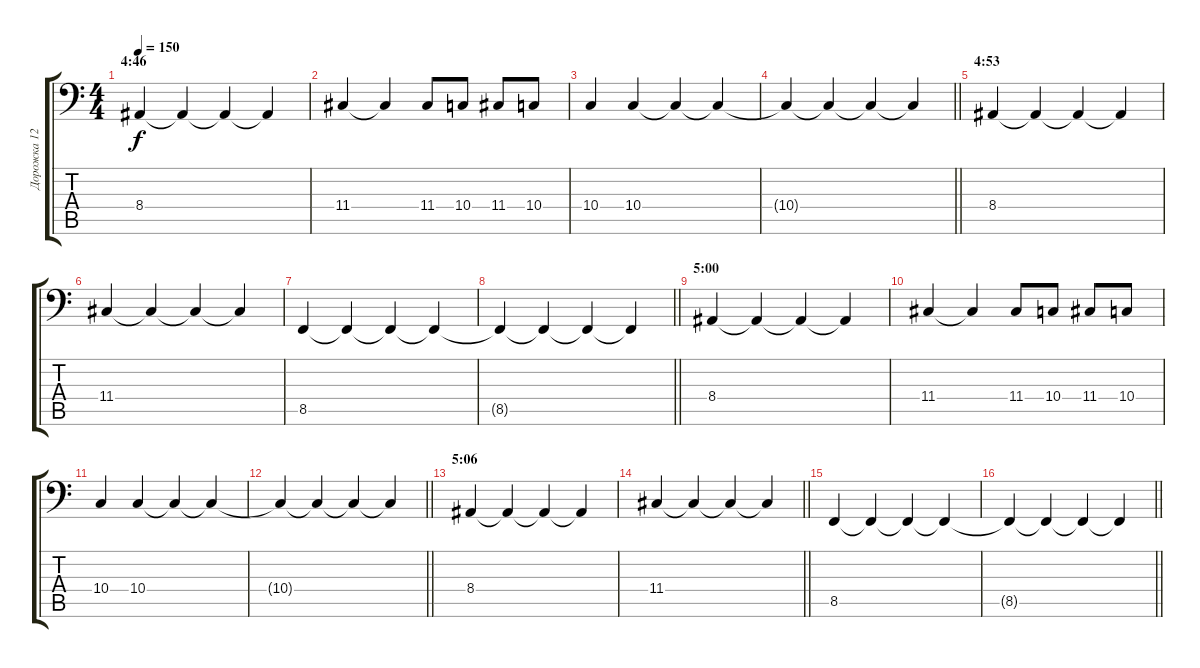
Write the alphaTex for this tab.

\track ("Дорожка 12" "Дорожка 12") {instrument trumpet}
\staff {score tabs}
\tuning (E3 B2 G2 D2 A1 E1) {hide}
\ts (4 4)
\section ("" "4:46")
\tempo 150
\clef f4
\ks c
8.4.4{dy f} 8.4{t}.4 8.4{t}.4 8.4{t}.4 |
11.4.4 11.4{t}.4 11.4.8 10.4.8 11.4.8 10.4.8 |
10.4.4 10.4.4 10.4{t}.4 10.4{t}.4 |
\barLineRight lightlight
10.4{t}.4 10.4{t}.4 10.4{t}.4 10.4{t}.4 |
\section ("" "4:53")
8.4.4 8.4{t}.4 8.4{t}.4 8.4{t}.4 |
11.4.4 11.4{t}.4 11.4{t}.4 11.4{t}.4 |
8.5.4 8.5{t}.4 8.5{t}.4 8.5{t}.4 |
\barLineRight lightlight
8.5{t}.4 8.5{t}.4 8.5{t}.4 8.5{t}.4 |
\section ("" "5:00")
8.4.4 8.4{t}.4 8.4{t}.4 8.4{t}.4 |
11.4.4 11.4{t}.4 11.4.8 10.4.8 11.4.8 10.4.8 |
10.4.4 10.4.4 10.4{t}.4 10.4{t}.4 |
\barLineRight lightlight
10.4{t}.4 10.4{t}.4 10.4{t}.4 10.4{t}.4 |
\section ("" "5:06")
8.4.4 8.4{t}.4 8.4{t}.4 8.4{t}.4 |
\barLineRight lightlight
11.4.4 11.4{t}.4 11.4{t}.4 11.4{t}.4 |
8.5.4 8.5{t}.4 8.5{t}.4 8.5{t}.4 |
\barLineRight lightlight
8.5{t}.4 8.5{t}.4 8.5{t}.4 8.5{t}.4
